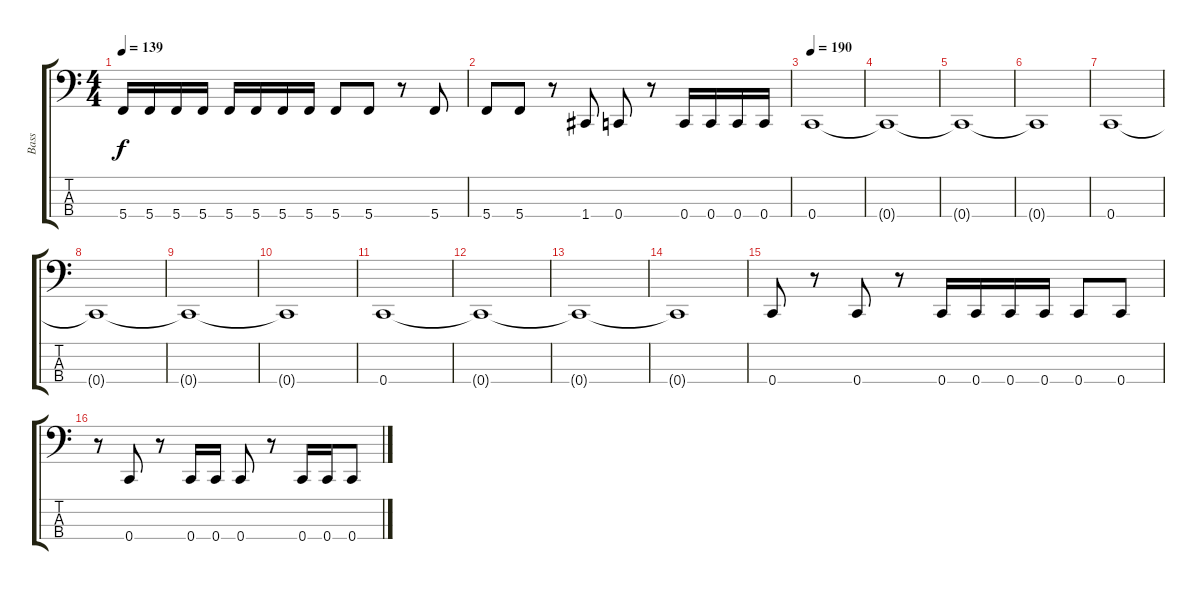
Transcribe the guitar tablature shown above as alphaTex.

\track ("Bass" "Bass") {instrument electricbasspick}
\staff {score tabs}
\tuning (F2 C2 G1 C1) {hide}
\ts (4 4)
\tempo 139
\clef f4
\ks c
5.4.16{dy f} 5.4.16 5.4.16 5.4.16 5.4.16 5.4.16 5.4.16 5.4.16 5.4.8 5.4.8 r.8 5.4.8 |
5.4.8 5.4.8 r.8 1.4.8 0.4.8 r.8 0.4.16 0.4.16 0.4.16 0.4.16 |
\tempo 190
0.4.1 |
0.4{t}.1 |
0.4{t}.1 |
0.4{t}.1 |
0.4.1 |
0.4{t}.1 |
0.4{t}.1 |
0.4{t}.1 |
0.4.1 |
0.4{t}.1 |
0.4{t}.1 |
0.4{t}.1 |
0.4.8 r.8 0.4.8 r.8 0.4.16 0.4.16 0.4.16 0.4.16 0.4.8 0.4.8 |
r.8 0.4.8 r.8 0.4.16 0.4.16 0.4.8 r.8 0.4.16 0.4.16 0.4.8
